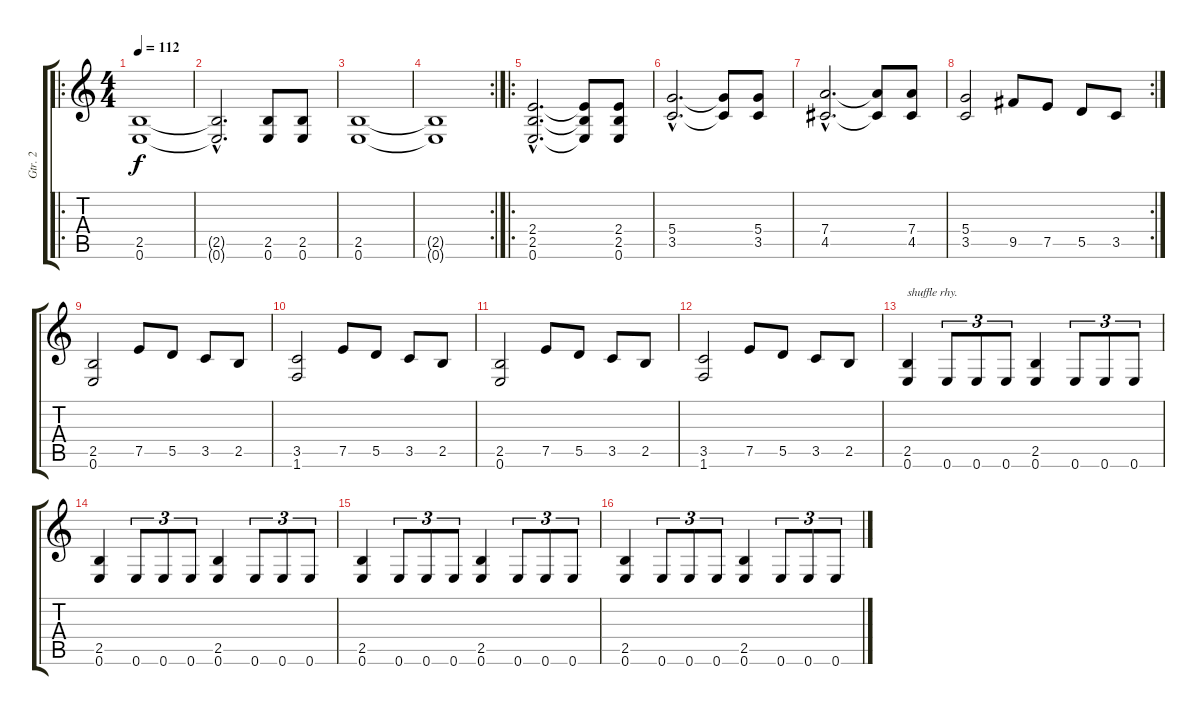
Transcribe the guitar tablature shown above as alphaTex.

\track ("Gtr. 2" "Gtr. 2") {instrument distortionguitar}
\staff {score tabs}
\tuning (E4 B3 G3 D3 A2 E2) {hide}
\ro
\ts (4 4)
\tempo 112
\clef g2
\ks c
(2.5 0.6).1{dy f instrument distortionguitar} |
(2.5{hac t} 0.6{hac t}).2{d} (2.5 0.6).8 (2.5 0.6).8 |
(2.5 0.6).1 |
\rc 2
(2.5{t} 0.6{t}).1 |
\ro
(2.4{hac} 2.5{hac} 0.6{hac}).2{d} (2.4{t} 2.5{t} 0.6{t}).8 (2.4 2.5 0.6).8 |
(5.4{hac} 3.5{hac}).2{d} (5.4{t} 3.5{t}).8 (5.4 3.5).8 |
(7.4{hac} 4.5{hac}).2{d} (7.4{t} 4.5{t}).8 (7.4 4.5).8 |
\rc 2
(5.4 3.5).2 9.5.8 7.5.8 5.5.8 3.5.8 |
(2.5 0.6).2 7.5.8 5.5.8 3.5.8 2.5.8 |
(3.5 1.6).2 7.5.8 5.5.8 3.5.8 2.5.8 |
(2.5 0.6).2 7.5.8 5.5.8 3.5.8 2.5.8 |
(3.5 1.6).2 7.5.8 5.5.8 3.5.8 2.5.8 |
(2.5 0.6).4{txt "shuffle rhy."} 0.6.8{tu (3 2)} 0.6.8{tu (3 2)} 0.6.8{tu (3 2)} (2.5 0.6).4 0.6.8{tu (3 2)} 0.6.8{tu (3 2)} 0.6.8{tu (3 2)} |
(2.5 0.6).4 0.6.8{tu (3 2)} 0.6.8{tu (3 2)} 0.6.8{tu (3 2)} (2.5 0.6).4 0.6.8{tu (3 2)} 0.6.8{tu (3 2)} 0.6.8{tu (3 2)} |
(2.5 0.6).4 0.6.8{tu (3 2)} 0.6.8{tu (3 2)} 0.6.8{tu (3 2)} (2.5 0.6).4 0.6.8{tu (3 2)} 0.6.8{tu (3 2)} 0.6.8{tu (3 2)} |
(2.5 0.6).4 0.6.8{tu (3 2)} 0.6.8{tu (3 2)} 0.6.8{tu (3 2)} (2.5 0.6).4 0.6.8{tu (3 2)} 0.6.8{tu (3 2)} 0.6.8{tu (3 2)}
